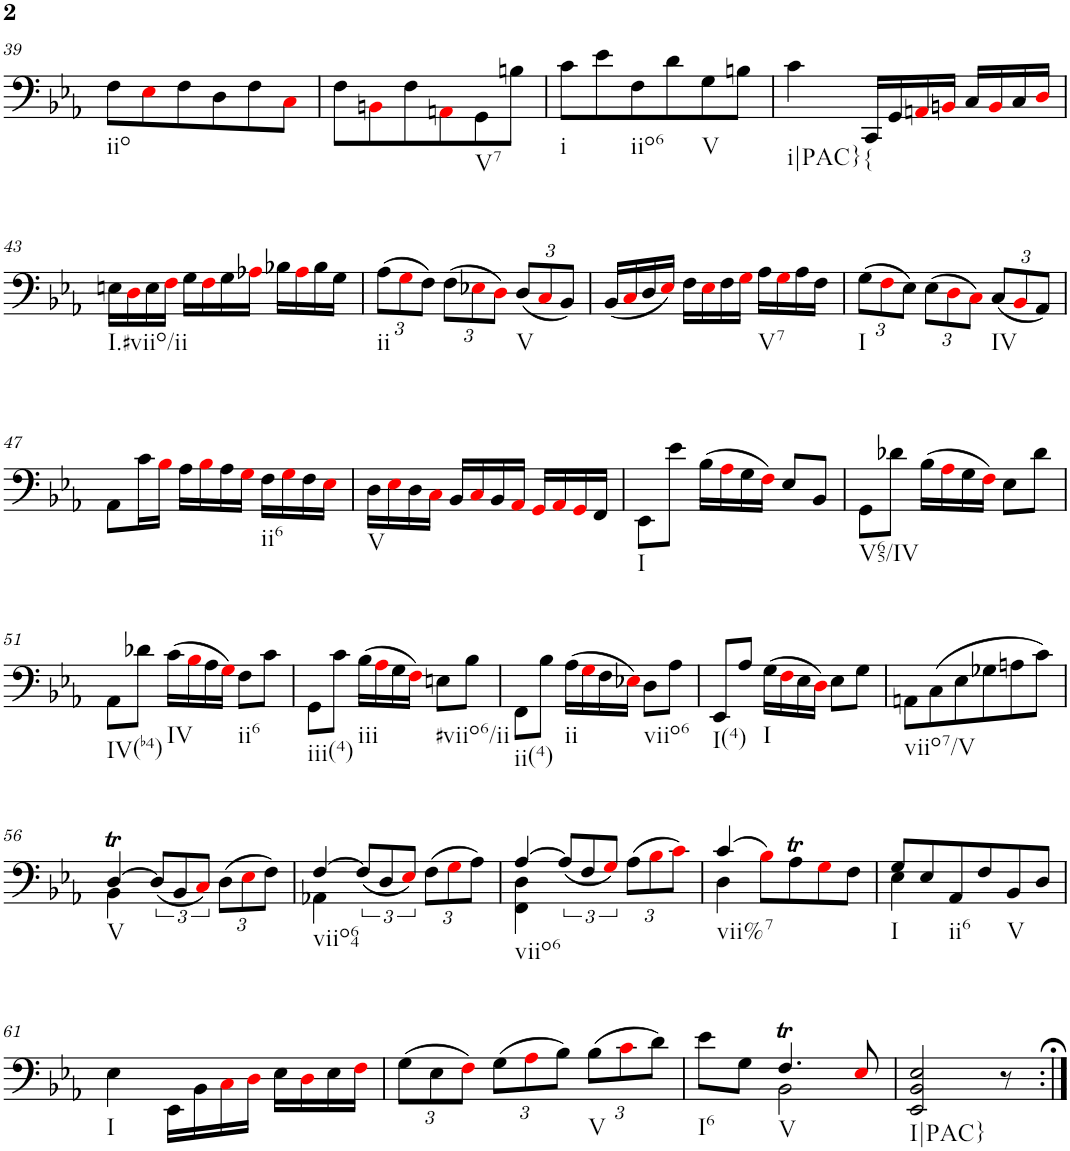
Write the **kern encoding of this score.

**kern
*part1
*staff1
*I"Piano
*I'Pno.
!!LO:PB:g=z
*clefF4
*k[b-e-a-]
*M3/4
=39
!LO:TX:b:t=iio
8F\L
8E-i\
8F\
8D\
8F\
8Ci\J
=40
8F\L
8BBni\
8F\
8AAni\
!LO:TX:b:t=V7
8GG\
8Bn\J
=41
!LO:TX:b:t=i
8c\L
8e-\
!LO:TX:b:t=iio6
8F\
8d\
!LO:TX:b:t=V
8G\
8Bn\J
=42
!LO:TX:b:t=i|PAC}
4c\
!LO:TX:b:t={
16CC/LL
16GG/
16AAni/
16BBni/JJ
16C/LL
16BBi/
16C/
16Di/JJ
!!LO:LB:g=z
=43
!LO:TX:b:t=I.#viio/ii
16En\LL
16Di\
16E\
16Fi\JJ
16G\LL
16Fi\
16G\
16A-Xi\JJ
16B-X\LL
16A-i\
16B-\
16G\JJ
=44
*Xbrackettup
!LO:TX:b:t=ii
(12A-\L
12Gi\
12F\J)
(12F\L
12E-Xi\
12Di\J)
!LO:TX:b:t=V
(12D/L
12Ci/
12BB-/J)
=45
(16BB-/LL
16Ci/
16D/
16E-i/JJ)
16F\LL
16E-i\
16F\
16Gi\JJ
!LO:TX:b:t=V7
16A-\LL
16Gi\
16A-\
16F\JJ
=46
!LO:TX:b:t=I
(12G\L
12Fi\
12E-\J)
(12E-\L
12Di\
12Ci\J)
!LO:TX:b:t=IV
(12C/L
12BB-i/
12AA-/J)
!!LO:LB:g=z
=47
8AA-\L
16c\L
16B-i\JJ
16A-\LL
16B-i\
16A-\
16Gi\JJ
!LO:TX:b:t=ii6
16F\LL
16Gi\
16F\
16E-i\JJ
=48
!LO:TX:b:t=V
16D\LL
16E-i\
16D\
16Ci\JJ
16BB-/LL
16Ci/
16BB-/
16AA-i/JJ
16GGi/LL
16AA-i/
16GGi/
16FF/JJ
=49
!LO:TX:b:t=I
8EE-\L
8e-\J
(16B-\LL
16A-i\
16G\
16Fi\JJ)
8E-/L
8BB-/J
=50
!LO:TX:b:t=V65/IV
8GG\L
8d-X\J
(16B-\LL
16A-i\
16G\
16Fi\JJ)
8E-\L
8d-\J
!!LO:LB:g=z
=51
!LO:TX:b:t=IV(b4)
8AA-\L
8d-X\J
!LO:TX:b:t=IV
(16c\LL
16B-i\
16A-\
16Gi\JJ)
!LO:TX:b:t=ii6
8F\L
8c\J
=52
!LO:TX:b:t=iii(4)
8GG\L
8c\J
!LO:TX:b:t=iii
(16B-\LL
16A-i\
16G\
16Fi\JJ)
!LO:TX:b:t=#viio6/ii
8En\L
8B-\J
=53
!LO:TX:b:t=ii(4)
8FF\L
8B-\J
!LO:TX:b:t=ii
(16A-\LL
16Gi\
16F\
16E-Xi\JJ)
!LO:TX:b:t=viio6
8D\L
8A-\J
=54
!LO:TX:b:t=I(4)
8EE-/L
8A-/J
!LO:TX:b:t=I
(16G\LL
16Fi\
16E-\
16Di\JJ)
8E-\L
8G\J
=55
!LO:TX:b:t=viio7/V
8AAn\L
(8C\
8E-\
8G-X\
8An\
8c\J)
!!LO:LB:g=z
=56
*^
!LO:TX:b:t=V	!
[4Dt/	4BB-\
*brackettup	*
(12D/L]	2ryy
12BB-/	.
12Ci/J)	.
*Xbrackettup	*
(12D\L	.
12E-i\	.
12F\J)	.
=57	=57
!LO:TX:b:t=viio64	!
[4F/	4AA-X\
*brackettup	*
(12F/L]	2ryy
12D/	.
12E-i/J)	.
*Xbrackettup	*
(12F\L	.
12Gi\	.
12A-\J)	.
=58	=58
!LO:TX:b:t=viio6	!
[4A-/	4FF\ 4D\
*brackettup	*
(<12A-/L]	2ryy
12F/	.
12Gi/J)	.
*Xbrackettup	*
(12A-\L	.
12B-i\	.
12ci\J)	.
=59	=59
!LO:TX:b:t=vii%7	!
(4c/	4D\
8B-i\L)	2ryy
8A-T\	.
8Gi\	.
8F\J	.
=60	=60
!LO:TX:b:t=I	!
8G/L	4E-\
8E-/	.
!LO:TX:b:t=ii6	!
8AA-/	2ryy
8F/	.
!LO:TX:b:t=V	!
8BB-/	.
8D/J	.
*v	*v
!!LO:LB:g=z
=61
!LO:TX:b:t=I
4E-\
16EE-\LL
16BB-\
16Ci\
16Di\JJ
16E-\LL
16Di\
16E-\
16Fi\JJ
=62
(12G\L
12E-\
12Fi\J)
(12G\L
12A-i\
12B-\J)
!LO:TX:b:t=V
(12B-\L
12ci\
12d\J)
=63
*^
!LO:TX:b:t=I6	!
8e-\L	4ryy
8G\J	.
!LO:TX:b:t=V	!
4.FT/	2BB-\
8E-i/	.
*v	*v
=64
!LO:TX:b:t=I|PAC}
2EE-/ 2BB-/ 2E-/
8r
=:|!
*-
